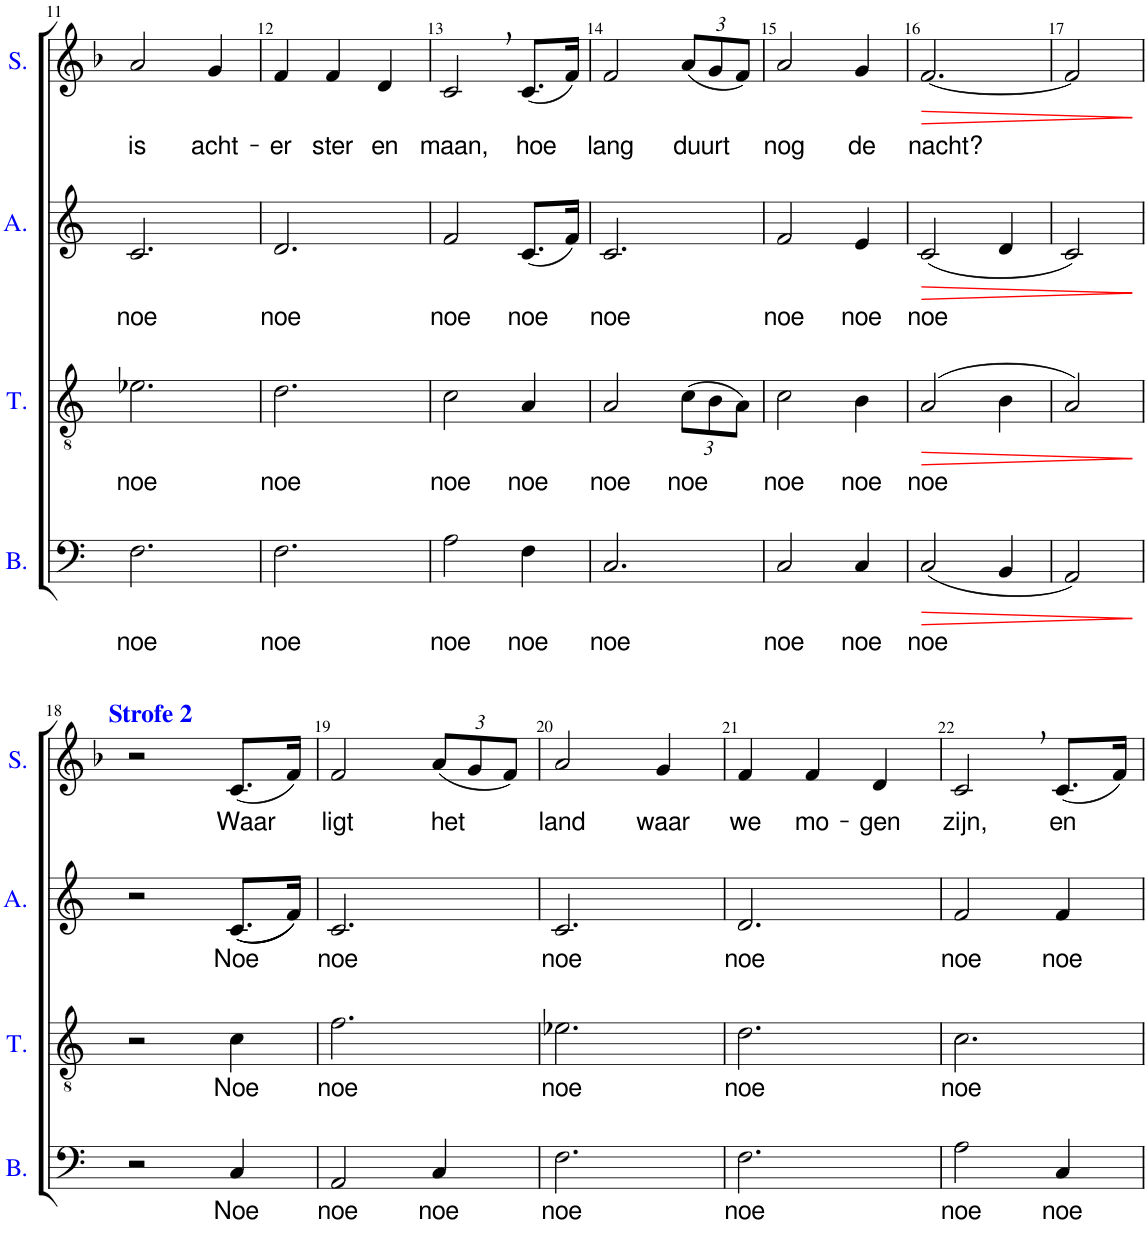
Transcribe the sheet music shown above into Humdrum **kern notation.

**kern	**text	**dynam	**kern	**text	**dynam	**kern	**text	**dynam	**kern	**text	**dynam
*part4	*part4	*part4	*part3	*part3	*part3	*part2	*part2	*part2	*part1	*part1	*part1
*staff4	*staff4	*staff4	*staff3	*staff3	*staff3	*staff2	*staff2	*staff2	*staff1	*staff1	*staff1
*I"Bass	*	*	*I"Tenor	*	*	*I"Alto	*	*	*I"Soprano	*	*
*I'B.	*	*	*I'T.	*	*	*I'A.	*	*	*I'S.	*	*
!!LO:PB:g=z
*clefF4	*	*	*clefGv2	*	*	*clefG2	*	*	*clefG2	*	*
*k[]	*	*	*k[]	*	*	*k[]	*	*	*k[b-]	*	*
*M3/4	*	*	*M3/4	*	*	*M3/4	*	*	*M3/4	*	*
=11	=11	=11	=11	=11	=11	=11	=11	=11	=11	=11	=11
!	!LO:LY:b	!	!	!LO:LY:b	!	!	!LO:LY:b	!	!	!LO:LY:b	!
2.F\	noe	.	2.e-X\	noe	.	2.c/	noe	.	2a/	is	.
!	!	!	!	!	!	!	!	!	!	!LO:LY:b	!
.	.	.	.	.	.	.	.	.	4g/	acht-	.
=12	=12	=12	=12	=12	=12	=12	=12	=12	=12	=12	=12
!	!LO:LY:b	!	!	!LO:LY:b	!	!	!LO:LY:b	!	!	!LO:LY:b	!
2.F\	noe	.	2.d\	noe	.	2.d/	noe	.	4f/	-er	.
!	!	!	!	!	!	!	!	!	!	!LO:LY:b	!
.	.	.	.	.	.	.	.	.	4f/	ster	.
!	!	!	!	!	!	!	!	!	!	!LO:LY:b	!
.	.	.	.	.	.	.	.	.	4d/	en	.
=13	=13	=13	=13	=13	=13	=13	=13	=13	=13	=13	=13
!	!LO:LY:b	!	!	!LO:LY:b	!	!	!LO:LY:b	!	!	!LO:LY:b	!
2A\	noe	.	2c\	noe	.	2f/	noe	.	2c,/	maan,	.
!	!LO:LY:b	!	!	!LO:LY:b	!	!	!LO:LY:b	!	!	!LO:LY:b	!
4F\	noe	.	4A/	noe	.	(8.c/L	noe	.	(8.c/L	hoe	.
.	.	.	.	.	.	16f/Jk)	.	.	16f/Jk)	.	.
=14	=14	=14	=14	=14	=14	=14	=14	=14	=14	=14	=14
!	!LO:LY:b	!	!	!LO:LY:b	!	!	!LO:LY:b	!	!	!LO:LY:b	!
2.C/	noe	.	2A/	noe	.	2.c/	noe	.	2f/	lang	.
*	*	*	*Xbrackettup	*	*	*	*	*	*	*	*
!	!	!	!	!LO:LY:b	!	!	!	!	!	!	!
*	*	*	*	*	*	*	*	*	*Xbrackettup	*	*
!	!	!	!	!	!	!	!	!	!	!LO:LY:b	!
.	.	.	(12c\L	noe	.	.	.	.	(12a/L	duurt	.
.	.	.	12B\	.	.	.	.	.	12g/	.	.
.	.	.	12A\J)	.	.	.	.	.	12f/J)	.	.
=15	=15	=15	=15	=15	=15	=15	=15	=15	=15	=15	=15
!	!LO:LY:b	!	!	!LO:LY:b	!	!	!LO:LY:b	!	!	!LO:LY:b	!
2C/	noe	.	2c\	noe	.	2f/	noe	.	2a/	nog	.
!	!LO:LY:b	!	!	!LO:LY:b	!	!	!LO:LY:b	!	!	!LO:LY:b	!
4C/	noe	.	4B\	noe	.	4e/	noe	.	4g/	de	.
=16	=16	=16	=16	=16	=16	=16	=16	=16	=16	=16	=16
!	!LO:LY:b	!LO:HP:b	!	!LO:LY:b	!LO:HP:b	!	!LO:LY:b	!LO:HP:b	!	!LO:LY:b	!LO:HP:b
(2C/	noe	>	(2A/	noe	>	(2c/	noe	>	[2.f/	nacht?	>
4BB/	.	.	4B\	.	.	4d/	.	.	.	.	.
=17	=17	=17	=17	=17	=17	=17	=17	=17	=17	=17	=17
2AA/)	.	.	2A/)	.	.	2c/)	.	.	2f/]	.	.
.	.	]	.	.	]	.	.	]	.	.	]
!!LO:LB:g=z
=18	=18	=18	=18	=18	=18	=18	=18	=18	=18	=18	=18
2r	.	.	2r	.	.	2r	.	.	2r	.	.
!	!	!	!	!	!	!	!	!	!LO:TX:a:B:color=#0000FF:t=Strofe 2	!	!
!	!LO:LY:b	!	!	!LO:LY:b	!	!	!LO:LY:b	!	!	!LO:LY:b	!
4C/	Noe	.	4c\	Noe	.	(((8.c/L	Noe	.	(8.c/L	Waar	.
.	.	.	.	.	.	16f/Jk)))	.	.	16f/Jk)	.	.
=19	=19	=19	=19	=19	=19	=19	=19	=19	=19	=19	=19
!	!LO:LY:b	!	!	!LO:LY:b	!	!	!LO:LY:b	!	!	!LO:LY:b	!
2AA/	noe	.	2.f\	noe	.	2.c/	noe	.	2f/	ligt	.
!	!LO:LY:b	!	!	!	!	!	!	!	!	!LO:LY:b	!
4C/	noe	.	.	.	.	.	.	.	(12a/L	het	.
.	.	.	.	.	.	.	.	.	12g/	.	.
.	.	.	.	.	.	.	.	.	12f/J)	.	.
=20	=20	=20	=20	=20	=20	=20	=20	=20	=20	=20	=20
!	!LO:LY:b	!	!	!LO:LY:b	!	!	!LO:LY:b	!	!	!LO:LY:b	!
2.F\	noe	.	2.e-X\	noe	.	2.c/	noe	.	2a/	land	.
!	!	!	!	!	!	!	!	!	!	!LO:LY:b	!
.	.	.	.	.	.	.	.	.	4g/	waar	.
=21	=21	=21	=21	=21	=21	=21	=21	=21	=21	=21	=21
!	!LO:LY:b	!	!	!LO:LY:b	!	!	!LO:LY:b	!	!	!LO:LY:b	!
2.F\	noe	.	2.d\	noe	.	2.d/	noe	.	4f/	we	.
!	!	!	!	!	!	!	!	!	!	!LO:LY:b	!
.	.	.	.	.	.	.	.	.	4f/	mo-	.
!	!	!	!	!	!	!	!	!	!	!LO:LY:b	!
.	.	.	.	.	.	.	.	.	4d/	-gen	.
=22	=22	=22	=22	=22	=22	=22	=22	=22	=22	=22	=22
!	!LO:LY:b	!	!	!LO:LY:b	!	!	!LO:LY:b	!	!	!LO:LY:b	!
2A\	noe	.	2.c\	noe	.	2f/	noe	.	2c,/	zijn,	.
!	!LO:LY:b	!	!	!	!	!	!LO:LY:b	!	!	!LO:LY:b	!
4C/	noe	.	.	.	.	4f/	noe	.	(8.c/L	en	.
.	.	.	.	.	.	.	.	.	16f/Jk)	.	.
=	=	=	=	=	=	=	=	=	=	=	=
*-	*-	*-	*-	*-	*-	*-	*-	*-	*-	*-	*-
